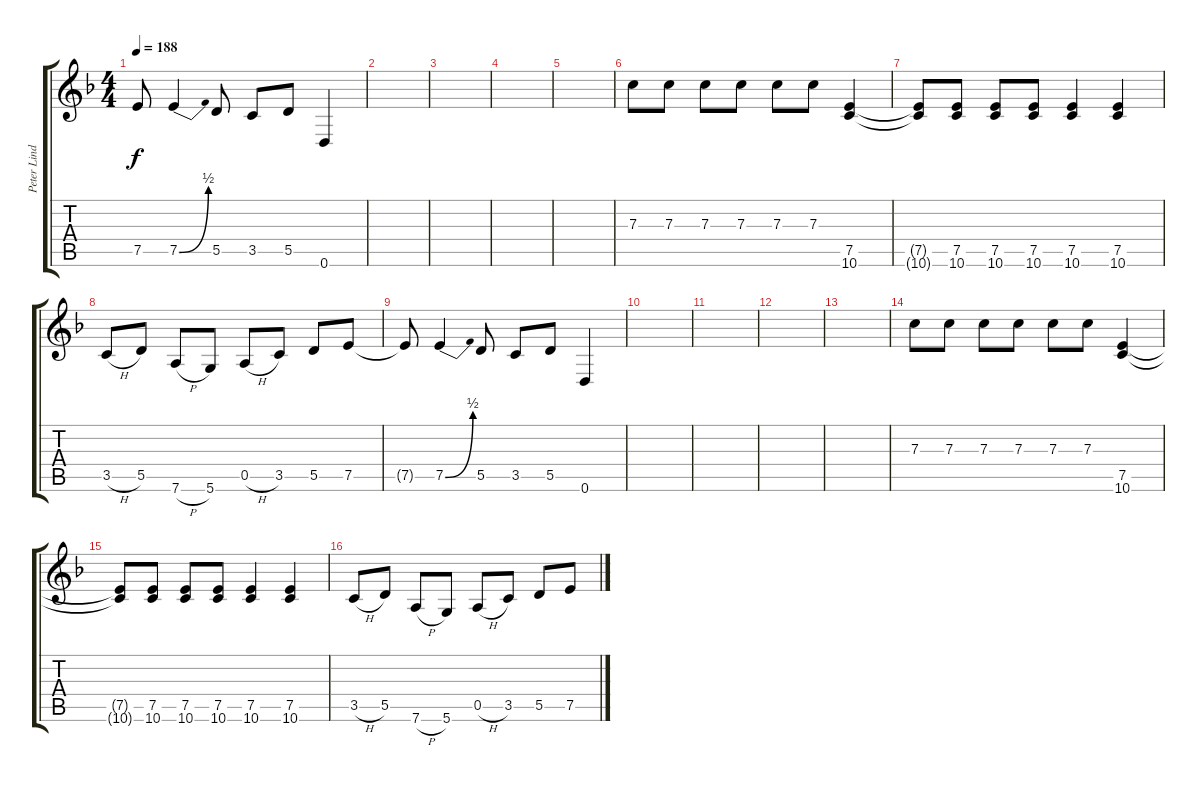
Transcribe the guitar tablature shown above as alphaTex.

\track ("Peter Lindgren" "Peter Lind") {mute instrument distortionguitar}
\staff {score tabs}
\tuning (D4 A3 F3 D3 A2 D2) {hide}
\ts (4 4)
\tempo 188
\clef g2
\ks f
7.5{t}.8{dy f} 7.5{be (bend 0 0 60 2)}.4 5.5.8 3.5.8 5.5.8 0.6.4 |
|
|
|
|
7.3.8 7.3.8 7.3.8 7.3.8 7.3.8 7.3.8 (7.5 10.6).4 |
(7.5{t} 10.6{t}).8 (7.5 10.6).8 (7.5 10.6).8 (7.5 10.6).8 (7.5 10.6).4 (7.5 10.6).4 |
3.5{h}.8 5.5.8 7.6{h}.8 5.6.8 0.5{h}.8 3.5.8 5.5.8 7.5.8 |
7.5{t}.8 7.5{be (bend 0 0 60 2)}.4 5.5.8 3.5.8 5.5.8 0.6.4 |
|
|
|
|
7.3.8 7.3.8 7.3.8 7.3.8 7.3.8 7.3.8 (7.5 10.6).4 |
(7.5{t} 10.6{t}).8 (7.5 10.6).8 (7.5 10.6).8 (7.5 10.6).8 (7.5 10.6).4 (7.5 10.6).4 |
3.5{h}.8 5.5.8 7.6{h}.8 5.6.8 0.5{h}.8 3.5.8 5.5.8 7.5.8
